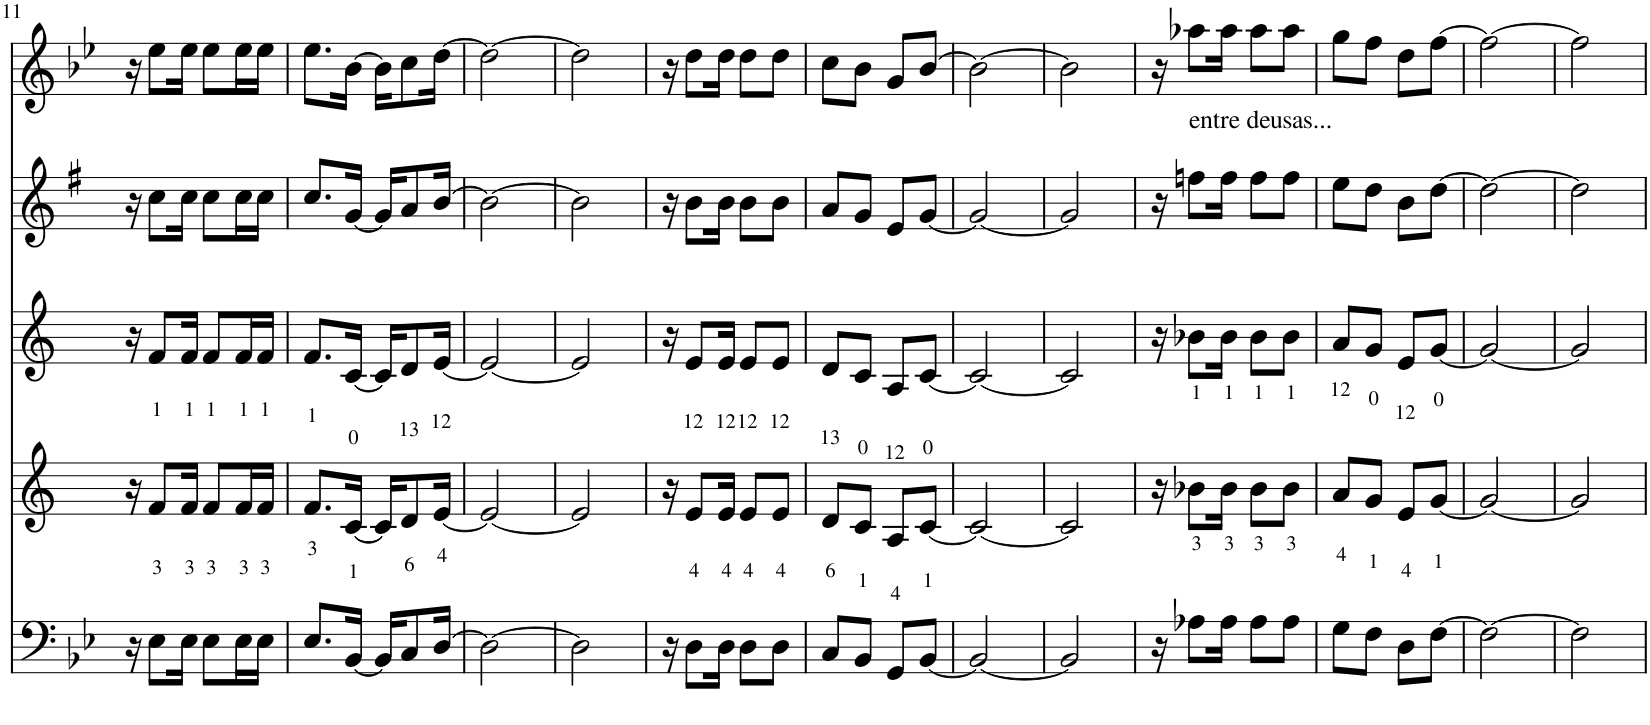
**kern	**kern	**kern	**kern	**kern
*part5	*part4	*part3	*part2	*part1
*staff5	*staff4	*staff3	*staff2	*staff1
*I"Trombone	*I"Trompete Bb	*I"Saxofone Tenor	*I"Saxofone Alto	*I"Flauta Transversal
*I'Trb	*I'Tpt	*	*	*I'Fl
!!LO:PB:g=z
*clefF4	*clefG2	*clefG2	*clefG2	*clefG2
*	*Trd1c2	*Trd8c14	*Trd5c9	*
*k[b-e-]	*k[]	*k[]	*k[f#]	*k[b-e-]
*M2/4	*M2/4	*M2/4	*M2/4	*M2/4
=11	=11	=11	=11	=11
16r	16r	16r	16r	16r
8E-\L	8f/L	8f/L	8cc\L	8ee-\L
16E-\Jk	16f/Jk	16f/Jk	16cc\Jk	16ee-\Jk
8E-\L	8f/L	8f/L	8cc\L	8ee-\L
16E-\L	16f/L	16f/L	16cc\L	16ee-\L
16E-\JJ	16f/JJ	16f/JJ	16cc\JJ	16ee-\JJ
=12	=12	=12	=12	=12
8.E-/L	8.f/L	8.f/L	8.cc/L	8.ee-\L
[16BB-/Jk	[16c/Jk	[16c/Jk	[16g/Jk	[16b-\Jk
16BB-/KL]	16c/KL]	16c/KL]	16g/KL]	16b-\KL]
8C/	8d/	8d/	8a/	8cc\
[16D/Jk	[16e/Jk	[16e/Jk	[16b/Jk	[16dd\Jk
=13	=13	=13	=13	=13
2D\_	2e/_	2e/_	2b\_	2dd\_
=14	=14	=14	=14	=14
2D\]	2e/]	2e/]	2b\]	2dd\]
=15	=15	=15	=15	=15
16r	16r	16r	16r	16r
8D\L	8e/L	8e/L	8b\L	8dd\L
16D\Jk	16e/Jk	16e/Jk	16b\Jk	16dd\Jk
8D\L	8e/L	8e/L	8b\L	8dd\L
8D\J	8e/J	8e/J	8b\J	8dd\J
=16	=16	=16	=16	=16
8C/L	8d/L	8d/L	8a/L	8cc\L
8BB-/J	8c/J	8c/J	8g/J	8b-\J
8GG/L	8A/L	8A/L	8e/L	8g/L
[8BB-/J	[8c/J	[8c/J	[8g/J	[8b-/J
=17	=17	=17	=17	=17
2BB-/_	2c/_	2c/_	2g/_	2b-\_
=18	=18	=18	=18	=18
2BB-/]	2c/]	2c/]	2g/]	2b-\]
=19	=19	=19	=19	=19
16r	16r	16r	16r	16r
!	!	!	!	!LO:TX:b:t=entre deusas...
8A-X\L	8b-X\L	8b-X\L	8ffn\L	8aa-X\L
16A-\Jk	16b-\Jk	16b-\Jk	16ff\Jk	16aa-\Jk
8A-\L	8b-\L	8b-\L	8ff\L	8aa-\L
8A-\J	8b-\J	8b-\J	8ff\J	8aa-\J
=20	=20	=20	=20	=20
8G\L	8a/L	8a/L	8ee\L	8gg\L
8F\J	8g/J	8g/J	8dd\J	8ff\J
8D\L	8e/L	8e/L	8b\L	8dd\L
[8F\J	[8g/J	[8g/J	[8dd\J	[8ff\J
=21	=21	=21	=21	=21
2F\_	2g/_	2g/_	2dd\_	2ff\_
=22	=22	=22	=22	=22
2F\]	2g/]	2g/]	2dd\]	2ff\]
=	=	=	=	=
*-	*-	*-	*-	*-
